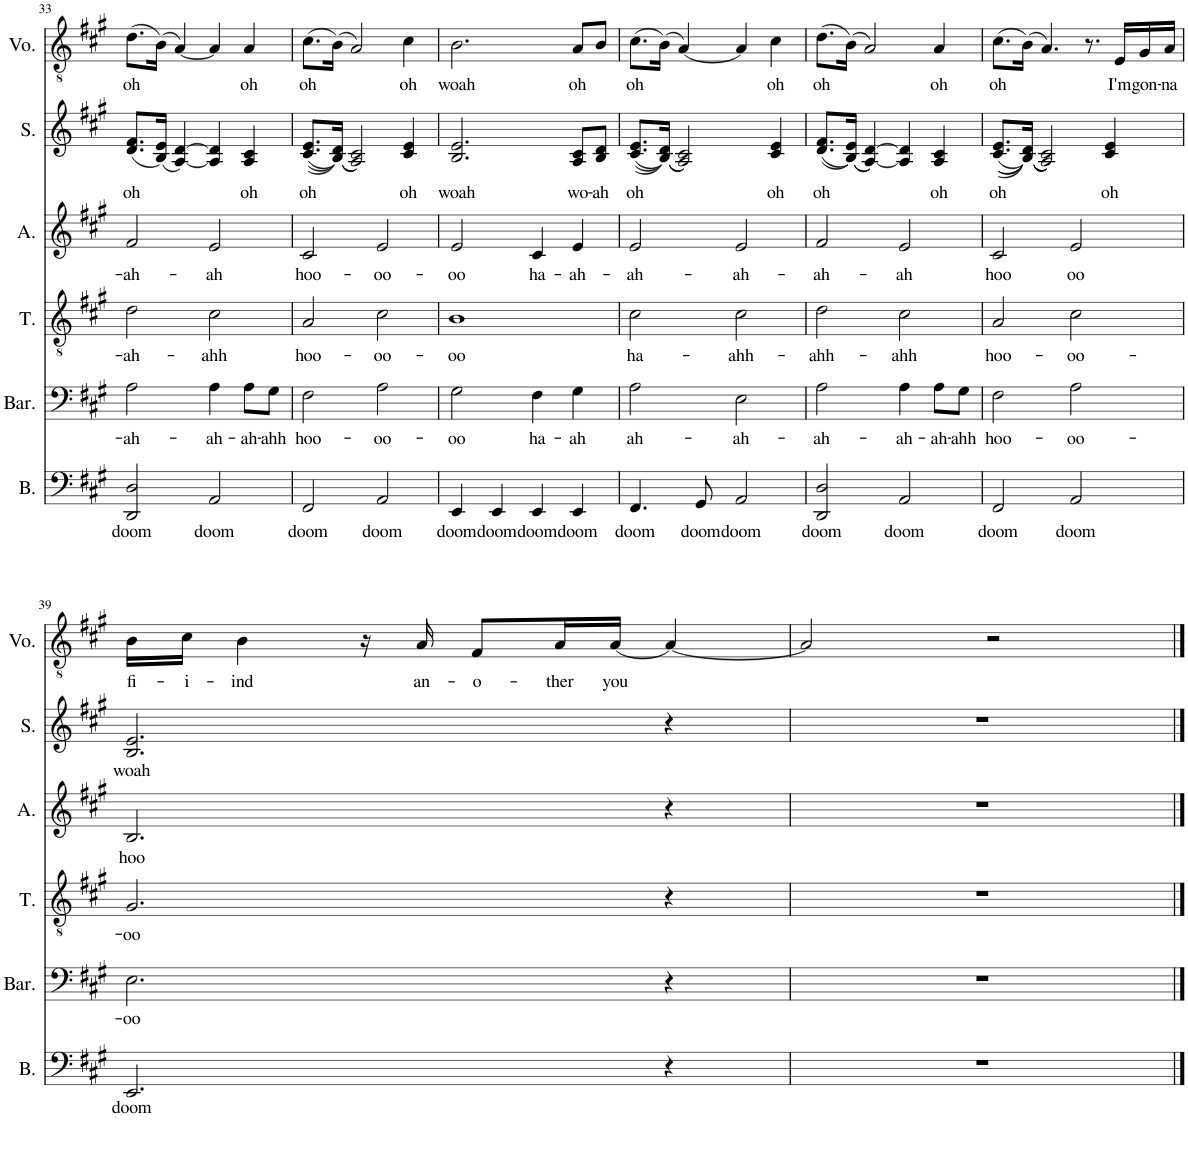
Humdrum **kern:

**kern	**text	**kern	**text	**kern	**text	**kern	**text	**kern	**text	**kern	**text
*part6	*part6	*part5	*part5	*part4	*part4	*part3	*part3	*part2	*part2	*part1	*part1
*staff6	*staff6	*staff5	*staff5	*staff4	*staff4	*staff3	*staff3	*staff2	*staff2	*staff1	*staff1
*I"Bass	*	*I"Baritone	*	*I"Tenor	*	*I"Alto	*	*I"Soprano	*	*I"Voice	*
*I'B.	*	*I'Bar.	*	*I'T.	*	*I'A.	*	*I'S.	*	*I'Vo.	*
!!LO:PB:g=z
*clefF4	*	*clefF4	*	*clefGv2	*	*clefG2	*	*clefG2	*	*clefGv2	*
*k[f#c#g#]	*	*k[f#c#g#]	*	*k[f#c#g#]	*	*k[f#c#g#]	*	*k[f#c#g#]	*	*k[f#c#g#]	*
*M4/4	*	*M4/4	*	*M4/4	*	*M4/4	*	*M4/4	*	*M4/4	*
=33	=33	=33	=33	=33	=33	=33	=33	=33	=33	=33	=33
!	!LO:LY:b	!	!LO:LY:b	!	!LO:LY:b	!	!LO:LY:b	!	!LO:LY:b	!	!LO:LY:b
2DD/ 2D/	doom	2A\	-ah-	2d\	-ah-	2f#/	-ah-	(8.d/ 8.f#/L	oh	(8.d\L	oh
.	.	.	.	.	.	.	.	(16B/ 16e/Jk)	.	(16B\Jk)	.
.	.	.	.	.	.	.	.	[4A/ [4d/)	.	[4A/)	.
!	!LO:LY:b	!	!LO:LY:b	!	!LO:LY:b	!	!LO:LY:b	!	!	!	!
2AA/	doom	4A\	-ah-	2c#\	-ahh	2e/	-ah	4A/] 4d/]	.	4A/]	.
!	!	!	!LO:LY:b	!	!	!	!	!	!LO:LY:b	!	!LO:LY:b
.	.	8A\L	-ah-	.	.	.	.	4A/ 4c#/	oh	4A/	oh
!	!	!	!LO:LY:b	!	!	!	!	!	!	!	!
.	.	8G#\J	-ahh	.	.	.	.	.	.	.	.
=34	=34	=34	=34	=34	=34	=34	=34	=34	=34	=34	=34
!	!LO:LY:b	!	!LO:LY:b	!	!LO:LY:b	!	!LO:LY:b	!	!LO:LY:b	!	!LO:LY:b
2FF#/	doom	2F#\	hoo-	2A/	hoo-	2c#/	hoo-	(((8.c#/ 8.e/L	oh	(8.c#\L	oh
.	.	.	.	.	.	.	.	((16B/ 16d/Jk)))	.	(16B\Jk)	.
.	.	.	.	.	.	.	.	2A/ 2c#/))	.	2A/)	.
!	!LO:LY:b	!	!LO:LY:b	!	!LO:LY:b	!	!LO:LY:b	!	!	!	!
2AA/	doom	2A\	-oo-	2c#\	-oo-	2e/	-oo-	.	.	.	.
!	!	!	!	!	!	!	!	!	!LO:LY:b	!	!LO:LY:b
.	.	.	.	.	.	.	.	4c#/ 4e/	oh	4c#\	oh
=35	=35	=35	=35	=35	=35	=35	=35	=35	=35	=35	=35
!	!LO:LY:b	!	!LO:LY:b	!	!LO:LY:b	!	!LO:LY:b	!	!LO:LY:b	!	!LO:LY:b
4EE/	doom	2G#\	-oo	1B	-oo	2e/	-oo	2.B/ 2.e/	woah	2.B\	woah
!	!LO:LY:b	!	!	!	!	!	!	!	!	!	!
4EE/	doom	.	.	.	.	.	.	.	.	.	.
!	!LO:LY:b	!	!LO:LY:b	!	!	!	!LO:LY:b	!	!	!	!
4EE/	doom	4F#\	ha-	.	.	4c#/	ha-	.	.	.	.
!	!LO:LY:b	!	!LO:LY:b	!	!	!	!LO:LY:b	!	!LO:LY:b	!	!LO:LY:b
4EE/	doom	4G#\	-ah	.	.	4e/	-ah-	8A/ 8c#/L	wo-	8A/L	oh
!	!	!	!	!	!	!	!	!	!LO:LY:b	!	!
.	.	.	.	.	.	.	.	8B/ 8d/J	-ah	8B/J	.
=36	=36	=36	=36	=36	=36	=36	=36	=36	=36	=36	=36
!	!LO:LY:b	!	!LO:LY:b	!	!LO:LY:b	!	!LO:LY:b	!	!LO:LY:b	!	!LO:LY:b
4.FF#/	doom	2A\	ah-	2c#\	ha-	2e/	-ah-	(((8.c#/ 8.e/L	oh	(8.c#\L	oh
.	.	.	.	.	.	.	.	((16B/ 16d/Jk)))	.	(16B\Jk)	.
.	.	.	.	.	.	.	.	2A/ 2c#/))	.	[4A/)	.
!	!LO:LY:b	!	!	!	!	!	!	!	!	!	!
8GG#/	doom	.	.	.	.	.	.	.	.	.	.
!	!LO:LY:b	!	!LO:LY:b	!	!LO:LY:b	!	!LO:LY:b	!	!	!	!
2AA/	doom	2E\	-ah-	2c#\	-ahh-	2e/	-ah-	.	.	4A/]	.
!	!	!	!	!	!	!	!	!	!LO:LY:b	!	!LO:LY:b
.	.	.	.	.	.	.	.	4c#/ 4e/	oh	4c#\	oh
=37	=37	=37	=37	=37	=37	=37	=37	=37	=37	=37	=37
!	!LO:LY:b	!	!LO:LY:b	!	!LO:LY:b	!	!LO:LY:b	!	!LO:LY:b	!	!LO:LY:b
2DD/ 2D/	doom	2A\	-ah-	2d\	-ahh-	2f#/	-ah-	((8.d/ 8.f#/L	oh	(8.d\L	oh
.	.	.	.	.	.	.	.	((16B/ 16e/Jk))	.	(16B\Jk)	.
.	.	.	.	.	.	.	.	[4A/ [4d/))	.	2A/)	.
!	!LO:LY:b	!	!LO:LY:b	!	!LO:LY:b	!	!LO:LY:b	!	!	!	!
2AA/	doom	4A\	-ah-	2c#\	-ahh	2e/	-ah	4A/] 4d/]	.	.	.
!	!	!	!LO:LY:b	!	!	!	!	!	!LO:LY:b	!	!LO:LY:b
.	.	8A\L	-ah-	.	.	.	.	4A/ 4c#/	oh	4A/	oh
!	!	!	!LO:LY:b	!	!	!	!	!	!	!	!
.	.	8G#\J	-ahh	.	.	.	.	.	.	.	.
=38	=38	=38	=38	=38	=38	=38	=38	=38	=38	=38	=38
!	!LO:LY:b	!	!LO:LY:b	!	!LO:LY:b	!	!LO:LY:b	!	!LO:LY:b	!	!LO:LY:b
2FF#/	doom	2F#\	hoo-	2A/	hoo-	2c#/	hoo	((((8.c#/ 8.e/L	oh	(8.c#\L	oh
.	.	.	.	.	.	.	.	(((16B/ 16d/Jk))))	.	(16B\Jk)	.
.	.	.	.	.	.	.	.	2A/ 2c#/)))	.	4.A/)	.
!	!LO:LY:b	!	!LO:LY:b	!	!LO:LY:b	!	!LO:LY:b	!	!	!	!
2AA/	doom	2A\	-oo-	2c#\	-oo-	2e/	oo	.	.	.	.
.	.	.	.	.	.	.	.	.	.	8.r	.
!	!	!	!	!	!	!	!	!	!LO:LY:b	!	!
.	.	.	.	.	.	.	.	4c#/ 4e/	oh	.	.
!	!	!	!	!	!	!	!	!	!	!	!LO:LY:b
.	.	.	.	.	.	.	.	.	.	16E/LL	I'm
!	!	!	!	!	!	!	!	!	!	!	!LO:LY:b
.	.	.	.	.	.	.	.	.	.	16G#/	gon-
!	!	!	!	!	!	!	!	!	!	!	!LO:LY:b
.	.	.	.	.	.	.	.	.	.	16A/JJ	-na
!!LO:LB:g=z
=39	=39	=39	=39	=39	=39	=39	=39	=39	=39	=39	=39
!	!LO:LY:b	!	!LO:LY:b	!	!LO:LY:b	!	!LO:LY:b	!	!LO:LY:b	!	!LO:LY:b
2.EE/	doom	2.E\	-oo	2.G#/	-oo	2.B/	hoo	2.B/ 2.e/	woah	16B\LL	fi-
!	!	!	!	!	!	!	!	!	!	!	!LO:LY:b
.	.	.	.	.	.	.	.	.	.	16c#\JJ	-i-
!	!	!	!	!	!	!	!	!	!	!	!LO:LY:b
.	.	.	.	.	.	.	.	.	.	4B\	-ind
.	.	.	.	.	.	.	.	.	.	16r	.
!	!	!	!	!	!	!	!	!	!	!	!LO:LY:b
.	.	.	.	.	.	.	.	.	.	16A/	an-
!	!	!	!	!	!	!	!	!	!	!	!LO:LY:b
.	.	.	.	.	.	.	.	.	.	8F#/L	-o-
!	!	!	!	!	!	!	!	!	!	!	!LO:LY:b
.	.	.	.	.	.	.	.	.	.	16A/L	-ther
!	!	!	!	!	!	!	!	!	!	!	!LO:LY:b
.	.	.	.	.	.	.	.	.	.	[16A/JJ	you
4r	.	4r	.	4r	.	4r	.	4r	.	4A/_	.
=40	=40	=40	=40	=40	=40	=40	=40	=40	=40	=40	=40
1r	.	1r	.	1r	.	1r	.	1r	.	2A/]	.
.	.	.	.	.	.	.	.	.	.	2r	.
==	==	==	==	==	==	==	==	==	==	==	==
*-	*-	*-	*-	*-	*-	*-	*-	*-	*-	*-	*-
